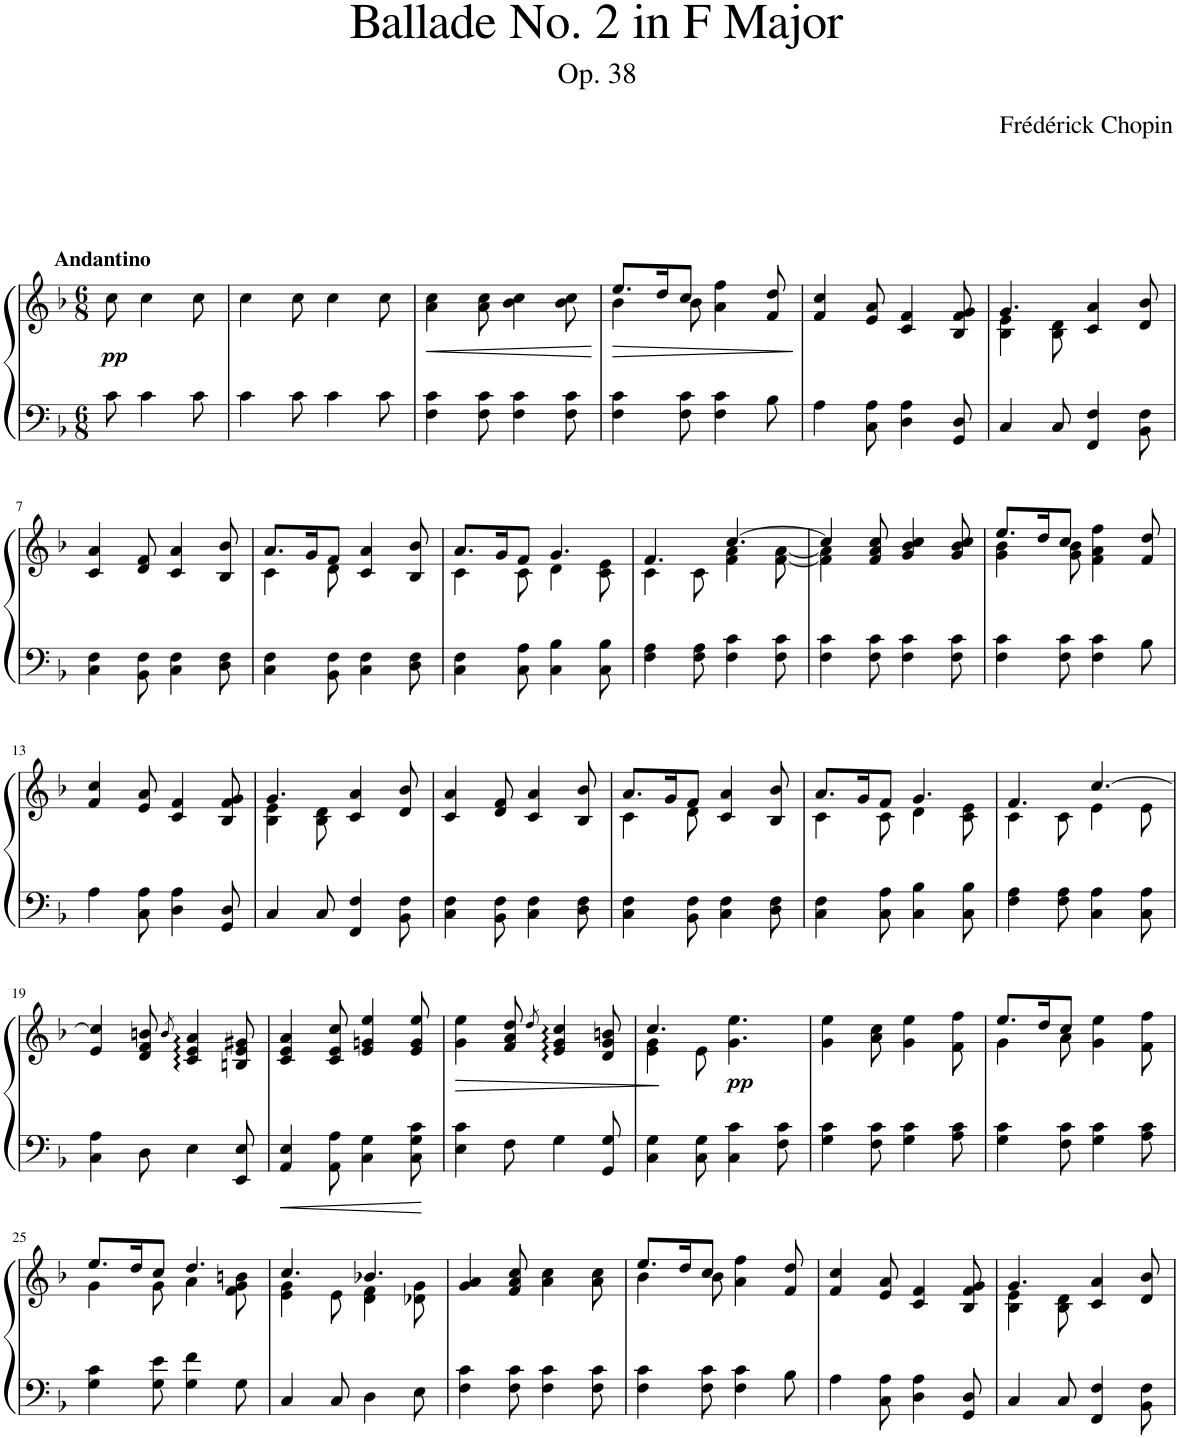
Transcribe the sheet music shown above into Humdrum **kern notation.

**kern	**kern	**dynam
*part1	*part1	*part1
*staff2	*staff1	*staff1/2
*I"Piano	*	*
*I'Pno.	*	*
*clefF4	*clefG2	*
*k[b-]	*k[b-]	*
*M6/8	*M6/8	*
=1	=1	=1
!	!LO:TX:a:B:t=Andantino	!
!	!	!LO:DY:b
8c\	8cc\	pp
4c\	4cc\	.
8c\	8cc\	.
=2	=2	=2
4c\	4cc\	.
8c\	8cc\	.
4c\	4cc\	.
8c\	8cc\	.
=3	=3	=3
!	!	!LO:HP:b
4F\ 4c\	4a\ 4cc\	<
8F\ 8c\	8a\ 8cc\	.
4F\ 4c\	4b-\ 4cc\	.
8F\ 8c\	8b-\ 8cc\	.
.	.	[
=4	=4	=4
!	!	!LO:HP:b
*	*^	*
4F\ 4c\	8.ee/L	4b-\	>
.	16dd/K	.	.
8F\ 8c\	8cc/J	8b-\	.
4F\ 4c\	4a\ 4ff\	8ryy	.
.	.	4ryy	.
8B-\	8f/ 8dd/	.	.
*	*v	*v	*
.	.	]
=5	=5	=5
4A\	4f/ 4cc/	.
8C\ 8A\	8e/ 8a/	.
4D\ 4A\	4c/ 4f/	.
8GG/ 8D/	8B-/ 8f/ 8g/	.
=6	=6	=6
*	*^	*
4C/	4.g/	4B-\ 4e\	.
8C/	.	8B-\ 8d\	.
4FF/ 4F/	4c/ 4a/	8ryy	.
.	.	4ryy	.
8BB-\ 8F\	8d/ 8b-/	.	.
*	*v	*v	*
!!LO:LB:g=z
=7	=7	=7
4C\ 4F\	4c/ 4a/	.
8BB-\ 8F\	8d/ 8f/	.
4C\ 4F\	4c/ 4a/	.
8D\ 8F\	8B-/ 8b-/	.
=8	=8	=8
*	*^	*
4C\ 4F\	8.a/L	4c\	.
.	16g/K	.	.
8BB-\ 8F\	8f/J	8d\	.
4C\ 4F\	4c/ 4a/	8ryy	.
.	.	4ryy	.
8D\ 8F\	8B-/ 8b-/	.	.
=9	=9	=9	=9
4C\ 4F\	8.a/L	4c\	.
.	16g/K	.	.
8C\ 8A\	8f/J	8c\	.
4C\ 4B-\	4.g/	4d\	.
8C\ 8B-\	.	8c\ 8e\	.
=10	=10	=10	=10
4F\ 4A\	4.f/	4c\	.
8F\ 8A\	.	8c\	.
4F\ 4c\	[4.cc/	4f\ 4a\	.
8F\ 8c\	.	[8f\ [8a\	.
=11	=11	=11	=11
4F\ 4c\	4cc/]	4f\] 4a\]	.
8F\ 8c\	8f/ 8a/ 8cc/	2ryy	.
4F\ 4c\	4g/ 4b-/ 4cc/	.	.
8F\ 8c\	8g/ 8b-/ 8cc/	.	.
=12	=12	=12	=12
4F\ 4c\	8.ee/L	4g\ 4b-\	.
.	16dd/K	.	.
8F\ 8c\	8cc/J	8g\ 8b-\	.
4F\ 4c\	4f\ 4a\ 4ff\	8ryy	.
.	.	4ryy	.
8B-\	8f/ 8dd/	.	.
*	*v	*v	*
!!LO:LB:g=z
=13	=13	=13
4A\	4f/ 4cc/	.
8C\ 8A\	8e/ 8a/	.
4D\ 4A\	4c/ 4f/	.
8GG/ 8D/	8B-/ 8f/ 8g/	.
=14	=14	=14
*	*^	*
4C/	4.g/	4B-\ 4e\	.
8C/	.	8B-\ 8d\	.
4FF/ 4F/	4c/ 4a/	8ryy	.
.	.	4ryy	.
8BB-\ 8F\	8d/ 8b-/	.	.
*	*v	*v	*
=15	=15	=15
4C\ 4F\	4c/ 4a/	.
8BB-\ 8F\	8d/ 8f/	.
4C\ 4F\	4c/ 4a/	.
8D\ 8F\	8B-/ 8b-/	.
=16	=16	=16
*	*^	*
4C\ 4F\	8.a/L	4c\	.
.	16g/K	.	.
8BB-\ 8F\	8f/J	8d\	.
4C\ 4F\	4c/ 4a/	8ryy	.
.	.	4ryy	.
8D\ 8F\	8B-/ 8b-/	.	.
=17	=17	=17	=17
4C\ 4F\	8.a/L	4c\	.
.	16g/K	.	.
8C\ 8A\	8f/J	8c\	.
4C\ 4B-\	4.g/	4d\	.
8C\ 8B-\	.	8c\ 8e\	.
=18	=18	=18	=18
4F\ 4A\	4.f/	4c\	.
8F\ 8A\	.	8c\	.
4C\ 4A\	[4.cc/	4e\	.
8C\ 8A\	.	8e\	.
*	*v	*v	*
!!LO:LB:g=z
=19	=19	=19
4C\ 4A\	4e/ 4cc/]	.
8D\	8d/ 8f/ 8bn/	.
.	8qb/	.
4E\	4c/ 4e/ 4a/	.
8EE/ 8E/	8Bn/ 8e/ 8g#X/	.
=20	=20	=20
4AA/ 4E/	4c/ 4e/ 4a/	.
8AA\ 8A\	8c/ 8e/ 8cc/	.
4C\ 4G\	4e/ 4gn/ 4ee/	.
8C\ 8G\ 8c\	8e/ 8g/ 8ee/	.
=21	=21	=21
!	!	!LO:HP:b
4E\ 4c\	4g\ 4ee\	>
8F\	8f/ 8a/ 8dd/	.
.	8qdd/	.
4G\	4e/ 4g/ 4cc/	.
8GG/ 8G/	8d/ 8g/ 8bn/	.
.	.	]
=22	=22	=22
*	*^	*
4C\ 4G\	4.cc/	4e\ 4g\	.
8C\ 8G\	.	8e\	.
!	!	!	!LO:DY:b
4C\ 4c\	4.g\ 4.ee\	8ryy	pp
.	.	4ryy	.
8F\ 8c\	.	.	.
*	*v	*v	*
=23	=23	=23
4G\ 4c\	4g\ 4ee\	.
8F\ 8c\	8a\ 8cc\	.
4G\ 4c\	4g\ 4ee\	.
8A\ 8c\	8f\ 8ff\	.
=24	=24	=24
*	*^	*
4G\ 4c\	8.ee/L	4g\	.
.	16dd/K	.	.
8F\ 8c\	8cc/J	8a\	.
4G\ 4c\	4g\ 4ee\	8ryy	.
.	.	4ryy	.
8A\ 8c\	8f\ 8ff\	.	.
!!LO:LB:g=z	!!
=25	=25	=25	=25
4G\ 4c\	8.ee/L	4g\	.
.	16dd/K	.	.
8G\ 8e\	8cc/J	8g\	.
4G\ 4f\	4.dd/	4a\	.
8G\	.	8f\ 8g\ 8bn\	.
=26	=26	=26	=26
4C/	4.cc/	4e\ 4g\	.
8C/	.	8e\	.
4D\	4.b-X/	4d\ 4f\	.
8E\	.	8d-X\ 8g\	.
*	*v	*v	*
=27	=27	=27
4F\ 4c\	4g/ 4a/	.
8F\ 8c\	8f/ 8a/ 8cc/	.
4F\ 4c\	4a\ 4cc\	.
8F\ 8c\	8a\ 8cc\	.
=28	=28	=28
*	*^	*
4F\ 4c\	8.ee/L	4b-\	.
.	16dd/K	.	.
8F\ 8c\	8cc/J	8b-\	.
4F\ 4c\	4a\ 4ff\	8ryy	.
.	.	4ryy	.
8B-\	8f/ 8dd/	.	.
*	*v	*v	*
=29	=29	=29
4A\	4f/ 4cc/	.
8C\ 8A\	8e/ 8a/	.
4D\ 4A\	4c/ 4f/	.
8GG/ 8D/	8B-/ 8f/ 8g/	.
=30	=30	=30
*	*^	*
4C/	4.g/	4B-\ 4e\	.
8C/	.	8B-\ 8d\	.
4FF/ 4F/	4c/ 4a/	8ryy	.
.	.	4ryy	.
8BB-\ 8F\	8d/ 8b-/	.	.
*	*v	*v	*
=	=	=
*-	*-	*-
